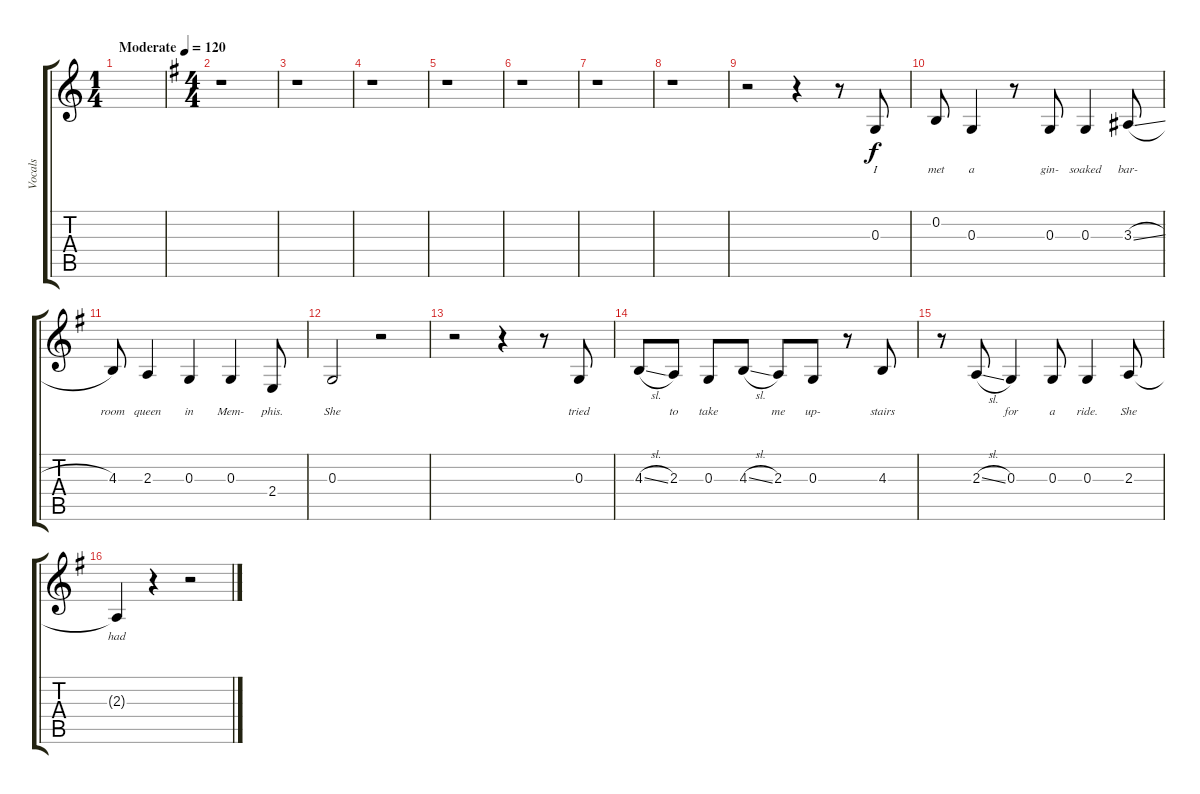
\track ("Vocals" "Vocals") {instrument trumpet}
\staff {score tabs}
\tuning (E4 B3 G3 D3 A2 E2) {hide}
\ts (1 4)
\tempo (120 "Moderate")
\clef g2
\ks c
|
\ts (4 4)
\ks g
r.1 |
r.1 |
r.1 |
r.1 |
r.1 |
r.1 |
r.1 |
r.2 r.4 r.8 0.3.8{lyrics (0 "I") lyrics (1 "") lyrics (2 "") lyrics (3 "") lyrics (4 "")} |
0.2.8{lyrics (0 "met") lyrics (1 "") lyrics (2 "") lyrics (3 "") lyrics (4 "")} 0.3.4{lyrics (0 "a") lyrics (1 "") lyrics (2 "") lyrics (3 "") lyrics (4 "")} r.8 0.3.8{lyrics (0 "gin-") lyrics (1 "") lyrics (2 "") lyrics (3 "") lyrics (4 "")} 0.3.4{lyrics (0 "soaked") lyrics (1 "") lyrics (2 "") lyrics (3 "") lyrics (4 "")} 3.3{sl}.8{lyrics (0 "bar-") lyrics (1 "") lyrics (2 "") lyrics (3 "") lyrics (4 "")} |
4.3.8{lyrics (0 "room") lyrics (1 "") lyrics (2 "") lyrics (3 "") lyrics (4 "")} 2.3.4{lyrics (0 "queen") lyrics (1 "") lyrics (2 "") lyrics (3 "") lyrics (4 "")} 0.3.4{lyrics (0 "in") lyrics (1 "") lyrics (2 "") lyrics (3 "") lyrics (4 "")} 0.3.4{lyrics (0 "Mem-") lyrics (1 "") lyrics (2 "") lyrics (3 "") lyrics (4 "")} 2.4.8{lyrics (0 "phis.") lyrics (1 "") lyrics (2 "") lyrics (3 "") lyrics (4 "")} |
0.3.2{lyrics (0 "She") lyrics (1 "") lyrics (2 "") lyrics (3 "") lyrics (4 "")} r.2 |
r.2 r.4 r.8 0.3.8{lyrics (0 "tried") lyrics (1 "") lyrics (2 "") lyrics (3 "") lyrics (4 "")} |
4.3{sl}.8{lyrics (0 "") lyrics (1 "") lyrics (2 "") lyrics (3 "") lyrics (4 "")} 2.3.8{lyrics (0 "to") lyrics (1 "") lyrics (2 "") lyrics (3 "") lyrics (4 "")} 0.3.8{lyrics (0 "take") lyrics (1 "") lyrics (2 "") lyrics (3 "") lyrics (4 "")} 4.3{sl}.8{lyrics (0 "") lyrics (1 "") lyrics (2 "") lyrics (3 "") lyrics (4 "")} 2.3.8{lyrics (0 "me") lyrics (1 "") lyrics (2 "") lyrics (3 "") lyrics (4 "")} 0.3.8{lyrics (0 "up-") lyrics (1 "") lyrics (2 "") lyrics (3 "") lyrics (4 "")} r.8 4.3.8{lyrics (0 "stairs") lyrics (1 "") lyrics (2 "") lyrics (3 "") lyrics (4 "")} |
r.8 2.3{sl}.8{lyrics (0 "") lyrics (1 "") lyrics (2 "") lyrics (3 "") lyrics (4 "")} 0.3.4{lyrics (0 "for") lyrics (1 "") lyrics (2 "") lyrics (3 "") lyrics (4 "")} 0.3.8{lyrics (0 "a") lyrics (1 "") lyrics (2 "") lyrics (3 "") lyrics (4 "")} 0.3.4{lyrics (0 "ride.") lyrics (1 "") lyrics (2 "") lyrics (3 "") lyrics (4 "")} 2.3.8{lyrics (0 "She") lyrics (1 "") lyrics (2 "") lyrics (3 "") lyrics (4 "")} |
2.3{t}.4{lyrics (0 "had") lyrics (1 "") lyrics (2 "") lyrics (3 "") lyrics (4 "")} r.4 r.2
